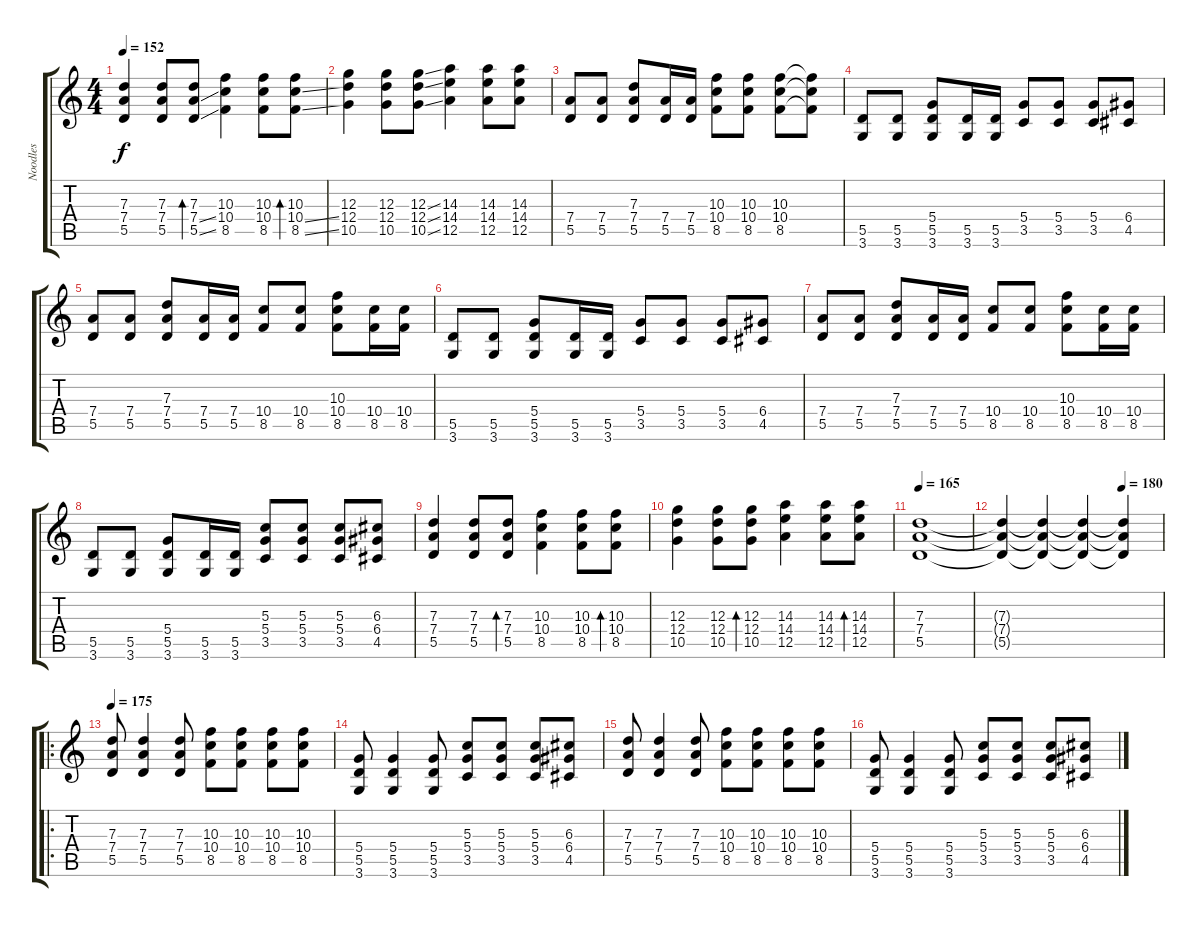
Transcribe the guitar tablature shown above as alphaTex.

\track ("Noodles" "Noodles") {instrument distortionguitar}
\staff {score tabs}
\tuning (E4 B3 G3 D3 A2 E2) {hide}
\ts (4 4)
\tempo 152
\clef g2
\ks c
(7.3 7.4 5.5).4{dy f} (7.3 7.4 5.5).8 (7.3 7.4{ss} 5.5{ss}).8{bd 60 volume 10} (10.3 10.4 8.5).4{volume 16} (10.3 10.4 8.5).8 (10.3 10.4{ss} 8.5{ss}).8{bd 60 volume 10} |
(12.3 12.4 10.5).4{volume 16} (12.3 12.4 10.5).8 (12.3{ss} 12.4{ss} 10.5{ss}).8{volume 10} (14.3 14.4 12.5).4{volume 16} (14.3 14.4 12.5).8 (14.3 14.4 12.5).8{volume 10} |
(7.4 5.5).8{volume 11} (7.4 5.5).8 (7.3 7.4 5.5).8 (7.4 5.5).16 (7.4 5.5).16 (10.3 10.4 8.5).8{volume 13} (10.3 10.4 8.5).8 (10.3 10.4 8.5).8 (10.3{t} 10.4{t} 8.5{t}).8 |
(5.5 3.6).8{volume 11} (5.5 3.6).8 (5.4 5.5 3.6).8 (5.5 3.6).16 (5.5 3.6).16 (5.4 3.5).8{volume 16} (5.4 3.5).8 (5.4 3.5).8 (6.4 4.5).8 |
(7.4 5.5).8{volume 12} (7.4 5.5).8 (7.3 7.4 5.5).8 (7.4 5.5).16 (7.4 5.5).16 (10.4 8.5).8 (10.4 8.5).8 (10.3 10.4 8.5).8 (10.4 8.5).16 (10.4 8.5).16 |
(5.5 3.6).8 (5.5 3.6).8 (5.4 5.5 3.6).8 (5.5 3.6).16 (5.5 3.6).16 (5.4 3.5).8{volume 16} (5.4 3.5).8 (5.4 3.5).8 (6.4 4.5).8 |
(7.4 5.5).8{volume 12} (7.4 5.5).8 (7.3 7.4 5.5).8 (7.4 5.5).16 (7.4 5.5).16 (10.4 8.5).8 (10.4 8.5).8 (10.3 10.4 8.5).8 (10.4 8.5).16 (10.4 8.5).16 |
(5.5 3.6).8 (5.5 3.6).8 (5.4 5.5 3.6).8 (5.5 3.6).16 (5.5 3.6).16 (5.3 5.4 3.5).8{volume 16} (5.3 5.4 3.5).8 (5.3 5.4 3.5).8 (6.3 6.4 4.5).8 |
(7.3 7.4 5.5).4 (7.3 7.4 5.5).8 (7.3 7.4 5.5).8{bd 60 volume 10} (10.3 10.4 8.5).4{volume 16} (10.3 10.4 8.5).8 (10.3 10.4 8.5).8{bd 60 volume 10} |
(12.3 12.4 10.5).4{volume 16} (12.3 12.4 10.5).8 (12.3 12.4 10.5).8{bd 60 volume 10} (14.3 14.4 12.5).4{volume 16} (14.3 14.4 12.5).8 (14.3 14.4 12.5).8{bd 60 volume 10} |
\tempo 165
(7.3 7.4 5.5).1{volume 16} |
\tempo (180 0.75)
(7.3{t} 7.4{t} 5.5{t}).4{volume 16} (7.3{t} 7.4{t} 5.5{t}).4{volume 15} (7.3{t} 7.4{t} 5.5{t}).4{volume 14} (7.3{t} 7.4{t} 5.5{t}).4{volume 13} |
\ro
\tempo 175
(7.3 7.4 5.5).8{volume 16} (7.3 7.4 5.5).4 (7.3 7.4 5.5).8 (10.3 10.4 8.5).8 (10.3 10.4 8.5).8 (10.3 10.4 8.5).8 (10.3 10.4 8.5).8 |
(5.4 5.5 3.6).8 (5.4 5.5 3.6).4 (5.4 5.5 3.6).8 (5.3 5.4 3.5).8 (5.3 5.4 3.5).8 (5.3 5.4 3.5).8 (6.3 6.4 4.5).8 |
(7.3 7.4 5.5).8 (7.3 7.4 5.5).4 (7.3 7.4 5.5).8 (10.3 10.4 8.5).8 (10.3 10.4 8.5).8 (10.3 10.4 8.5).8 (10.3 10.4 8.5).8 |
(5.4 5.5 3.6).8 (5.4 5.5 3.6).4 (5.4 5.5 3.6).8 (5.3 5.4 3.5).8 (5.3 5.4 3.5).8 (5.3 5.4 3.5).8 (6.3 6.4 4.5).8
